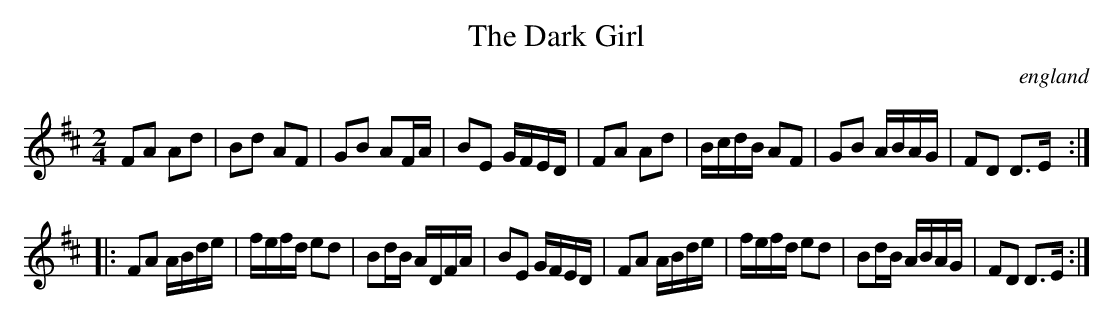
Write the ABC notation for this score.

X:1
T:Dark Girl, The
O:england
M:2/4
L:1/16
K:DMaj
F2A2 A2d2|B2d2 A2F2|G2B2 A2FA|B2E2 GFED|F2A2 A2d2|BcdB A2F2|G2B2 ABAG|F2D2 D2>E2:|
|:F2A2 ABde|fefd e2d2|B2dB ADFA|B2E2 GFED|F2A2 ABde|fefd e2d2|B2dB ABAG|F2D2 D2>E2:|
L:1/8
